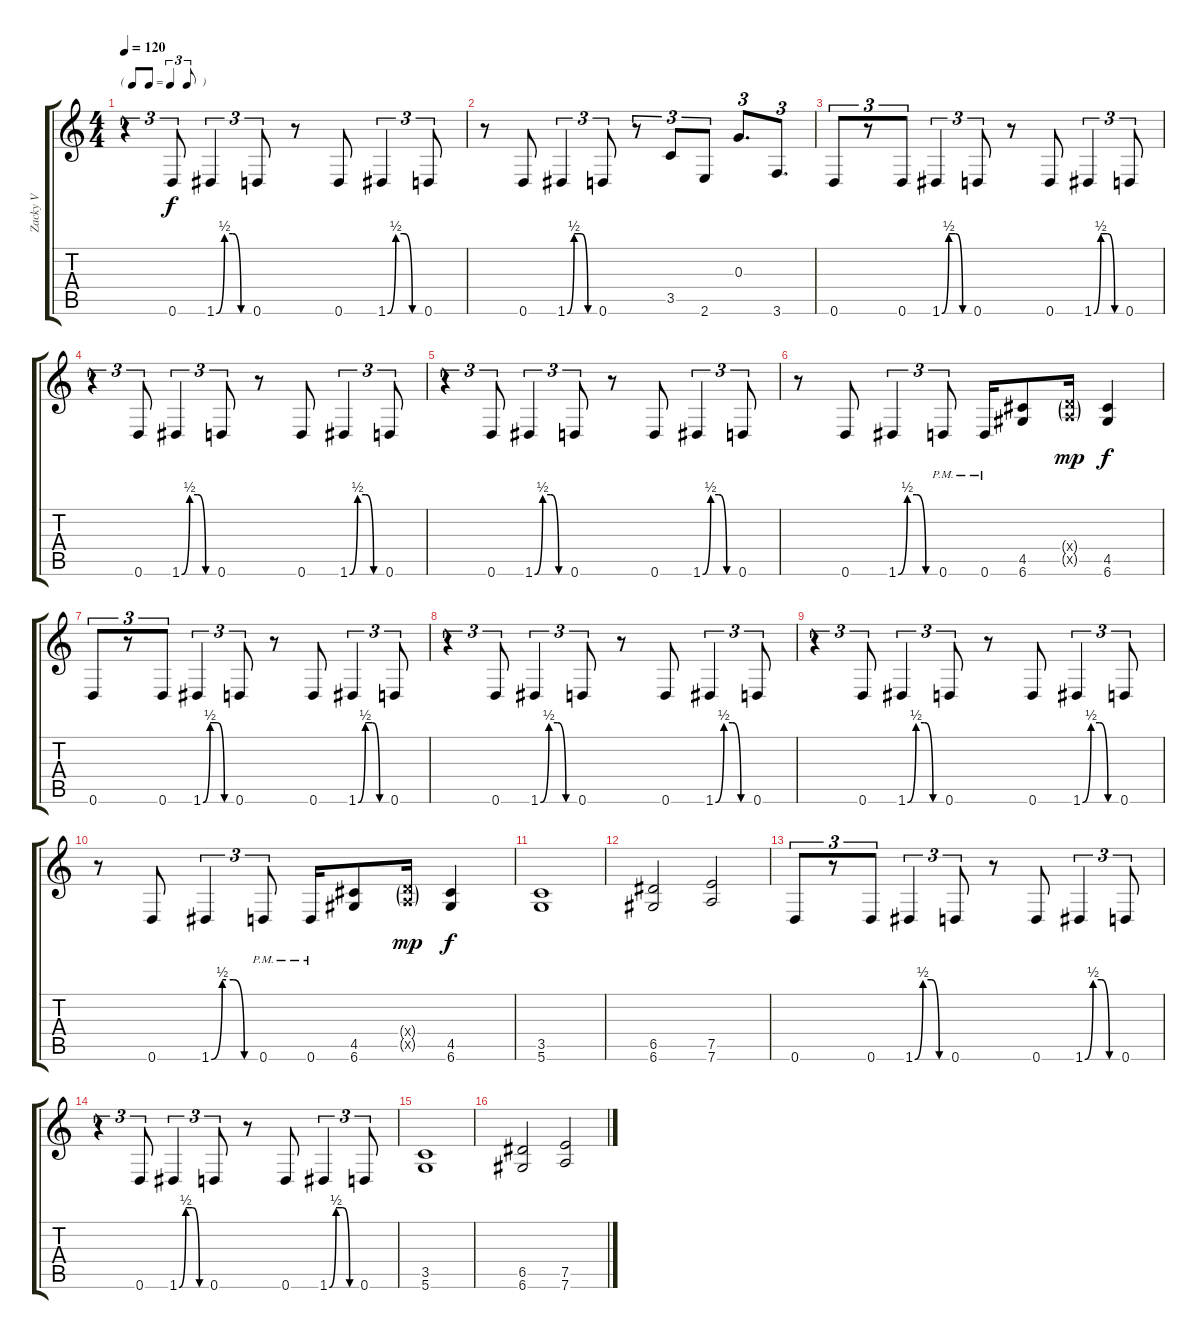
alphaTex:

\track ("Zacky V" "Zacky V") {instrument distortionguitar}
\staff {score tabs}
\tuning (E4 B3 G3 D3 A2 D2) {hide}
\ts (4 4)
\tf triplet8th
\tempo 120
\clef g2
\ks c
r.4{tu (3 2) dy f} 0.6.8{tu (3 2)} 1.6{be (custom 0 0 15 2 30 2 45 0 60 0)}.4{tu (3 2)} 0.6.8{tu (3 2)} r.8 0.6.8 1.6{be (custom 0 0 15 2 30 2 45 0 60 0)}.4{tu (3 2)} 0.6.8{tu (3 2)} |
r.8 0.6.8 1.6{be (custom 0 0 15 2 30 2 45 0 60 0)}.4{tu (3 2)} 0.6.8{tu (3 2)} r.8{tu (3 2)} 3.5.8{tu (3 2)} 2.6.8{tu (3 2)} 0.3.8{d tu (3 2)} 3.6.8{d tu (3 2)} |
0.6.8{tu (3 2)} r.8{tu (3 2)} 0.6.8{tu (3 2)} 1.6{be (custom 0 0 15 2 30 2 45 0 60 0)}.4{tu (3 2)} 0.6.8{tu (3 2)} r.8 0.6.8 1.6{be (custom 0 0 15 2 30 2 45 0 60 0)}.4{tu (3 2)} 0.6.8{tu (3 2)} |
r.4{tu (3 2)} 0.6.8{tu (3 2)} 1.6{be (custom 0 0 15 2 30 2 45 0 60 0)}.4{tu (3 2)} 0.6.8{tu (3 2)} r.8 0.6.8 1.6{be (custom 0 0 15 2 30 2 45 0 60 0)}.4{tu (3 2)} 0.6.8{tu (3 2)} |
r.4{tu (3 2)} 0.6.8{tu (3 2)} 1.6{be (custom 0 0 15 2 30 2 45 0 60 0)}.4{tu (3 2)} 0.6.8{tu (3 2)} r.8 0.6.8 1.6{be (custom 0 0 15 2 30 2 45 0 60 0)}.4{tu (3 2)} 0.6.8{tu (3 2)} |
r.8 0.6.8 1.6{be (custom 0 0 15 2 30 2 45 0 60 0)}.4{tu (3 2)} 0.6{pm}.8{tu (3 2)} 0.6{pm}.16 (4.5 6.6).8 (0.4{g x} 0.5{g x}).16{dy mp} (4.5 6.6).4{dy f} |
0.6.8{tu (3 2)} r.8{tu (3 2)} 0.6.8{tu (3 2)} 1.6{be (custom 0 0 15 2 30 2 45 0 60 0)}.4{tu (3 2)} 0.6.8{tu (3 2)} r.8 0.6.8 1.6{be (custom 0 0 15 2 30 2 45 0 60 0)}.4{tu (3 2)} 0.6.8{tu (3 2)} |
r.4{tu (3 2)} 0.6.8{tu (3 2)} 1.6{be (custom 0 0 15 2 30 2 45 0 60 0)}.4{tu (3 2)} 0.6.8{tu (3 2)} r.8 0.6.8 1.6{be (custom 0 0 15 2 30 2 45 0 60 0)}.4{tu (3 2)} 0.6.8{tu (3 2)} |
r.4{tu (3 2)} 0.6.8{tu (3 2)} 1.6{be (custom 0 0 15 2 30 2 45 0 60 0)}.4{tu (3 2)} 0.6.8{tu (3 2)} r.8 0.6.8 1.6{be (custom 0 0 15 2 30 2 45 0 60 0)}.4{tu (3 2)} 0.6.8{tu (3 2)} |
r.8 0.6.8 1.6{be (custom 0 0 15 2 30 2 45 0 60 0)}.4{tu (3 2)} 0.6{pm}.8{tu (3 2)} 0.6{pm}.16 (4.5 6.6).8 (0.4{g x} 0.5{g x}).16{dy mp} (4.5 6.6).4{dy f} |
(3.5 5.6).1 |
(6.5 6.6).2 (7.5 7.6).2 |
0.6.8{tu (3 2)} r.8{tu (3 2)} 0.6.8{tu (3 2)} 1.6{be (custom 0 0 15 2 30 2 45 0 60 0)}.4{tu (3 2)} 0.6.8{tu (3 2)} r.8 0.6.8 1.6{be (custom 0 0 15 2 30 2 45 0 60 0)}.4{tu (3 2)} 0.6.8{tu (3 2)} |
r.4{tu (3 2)} 0.6.8{tu (3 2)} 1.6{be (custom 0 0 15 2 30 2 45 0 60 0)}.4{tu (3 2)} 0.6.8{tu (3 2)} r.8 0.6.8 1.6{be (custom 0 0 15 2 30 2 45 0 60 0)}.4{tu (3 2)} 0.6.8{tu (3 2)} |
(3.5 5.6).1 |
(6.5 6.6).2 (7.5 7.6).2
